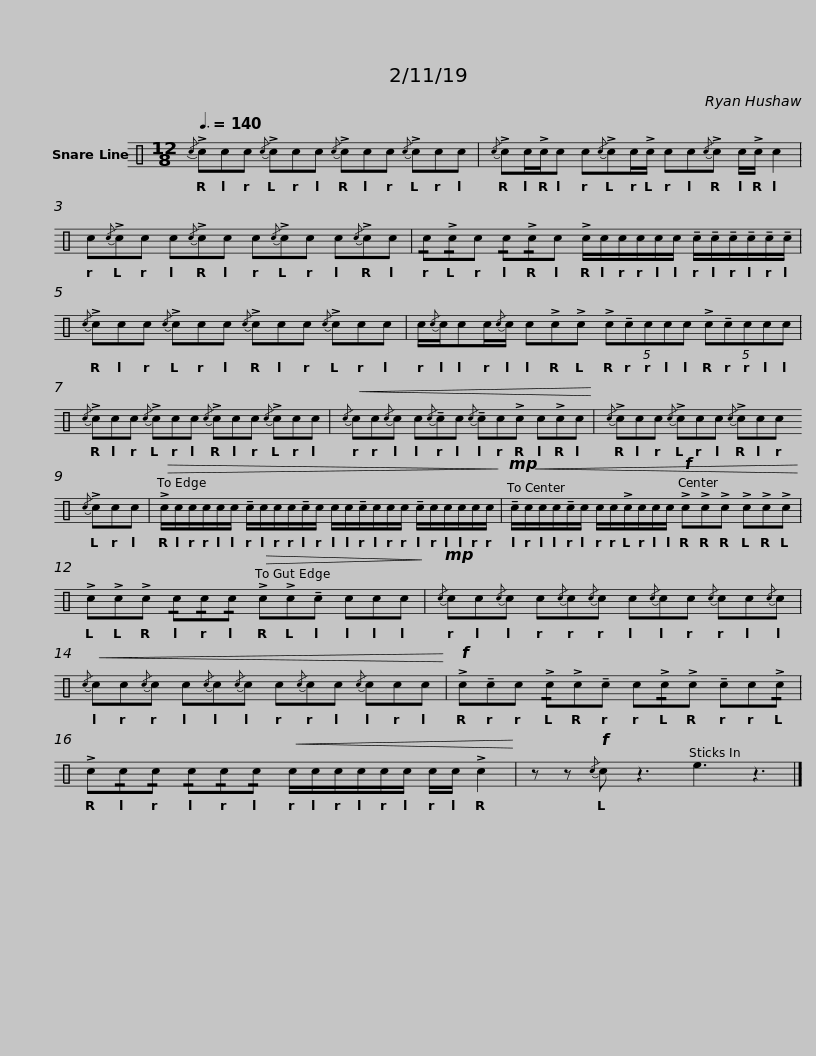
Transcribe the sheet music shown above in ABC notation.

X:1
L:1/8
Q:3/8=140
M:12/8
I:linebreak $
K:C
V:1 perc
K:none
V:1
{/c} !>!ccc{/c} !>!ccc{/c} !>!ccc{/c} !>!ccc |{/c} !>!cc/!>!c/c c{/c}!>!cc/!>!c/ cc{/c}!>!c c/!>!c/ c2 | c{/c}!>!cc c{/c}!>!cc c{/c}!>!cc c{/c}!>!cc |$ !/!c!/!!>!cc !/!c!/!!>!cc !>!c/c/c/c/c/c/ !tenuto!c/!tenuto!c/!tenuto!c/!tenuto!c/!tenuto!c/!tenuto!c/ |{/c} !>!ccc{/c} !>!ccc{/c} !>!ccc{/c} !>!ccc | %5
 c/{/c}c/cc/{/c}c/ c!>!c!>!c (5:3:5!>!c!tenuto!cccc (5:3:5!>!c!tenuto!cccc |${/c} !>!ccc{/c} !>!ccc{/c} !>!ccc{/c} !>!ccc |!<(!{/c} cc{/c}c c{/c}!tenuto!cc{/c} !tenuto!cc!>!c c!>!cc!<)! |{/c} !>!ccc{/c} !>!ccc{/c} !>!ccc{/c} !>!ccc |$!>(! !>!c/c/c/c/c/c/ !tenuto!c/c/c/c/!tenuto!c/c/ c/c/!tenuto!c/c/c/c/ !tenuto!c/c/c/c/c/c/!>)! | %10
!mp!!<(! !tenuto!c/c/c/c/!tenuto!c/c/ c/c/!>!c/c/c/c/!f! !>!c!>!c!>!c !>!c!>!c!>!c!<)! | !>!c!>!c!>!c !/!c!/!c!/!c!>(! !>!c!>!c!tenuto!c ccc!>)! |$!mp!{/c} cc{/c}c c{/c}c{/c}c c{/c}cc{/c} cc{/c}c |!<(!{/c} cc{/c}c c{/c}c{/c}c c{/c}cc{/c} ccc!<)! |!f! !>!c!tenuto!cc !/!!>!c!>!c!tenuto!c c!/!!>!c!>!c !tenuto!cc!/!!>!c |$ %15
 !>!c!/!c!/!c !/!c!/!c!/!c!<(! c/c/c/c/c/c/ c/c/ !>!c2!<)! | z z!f!{/c} c z3 e3 z3 |] %17
